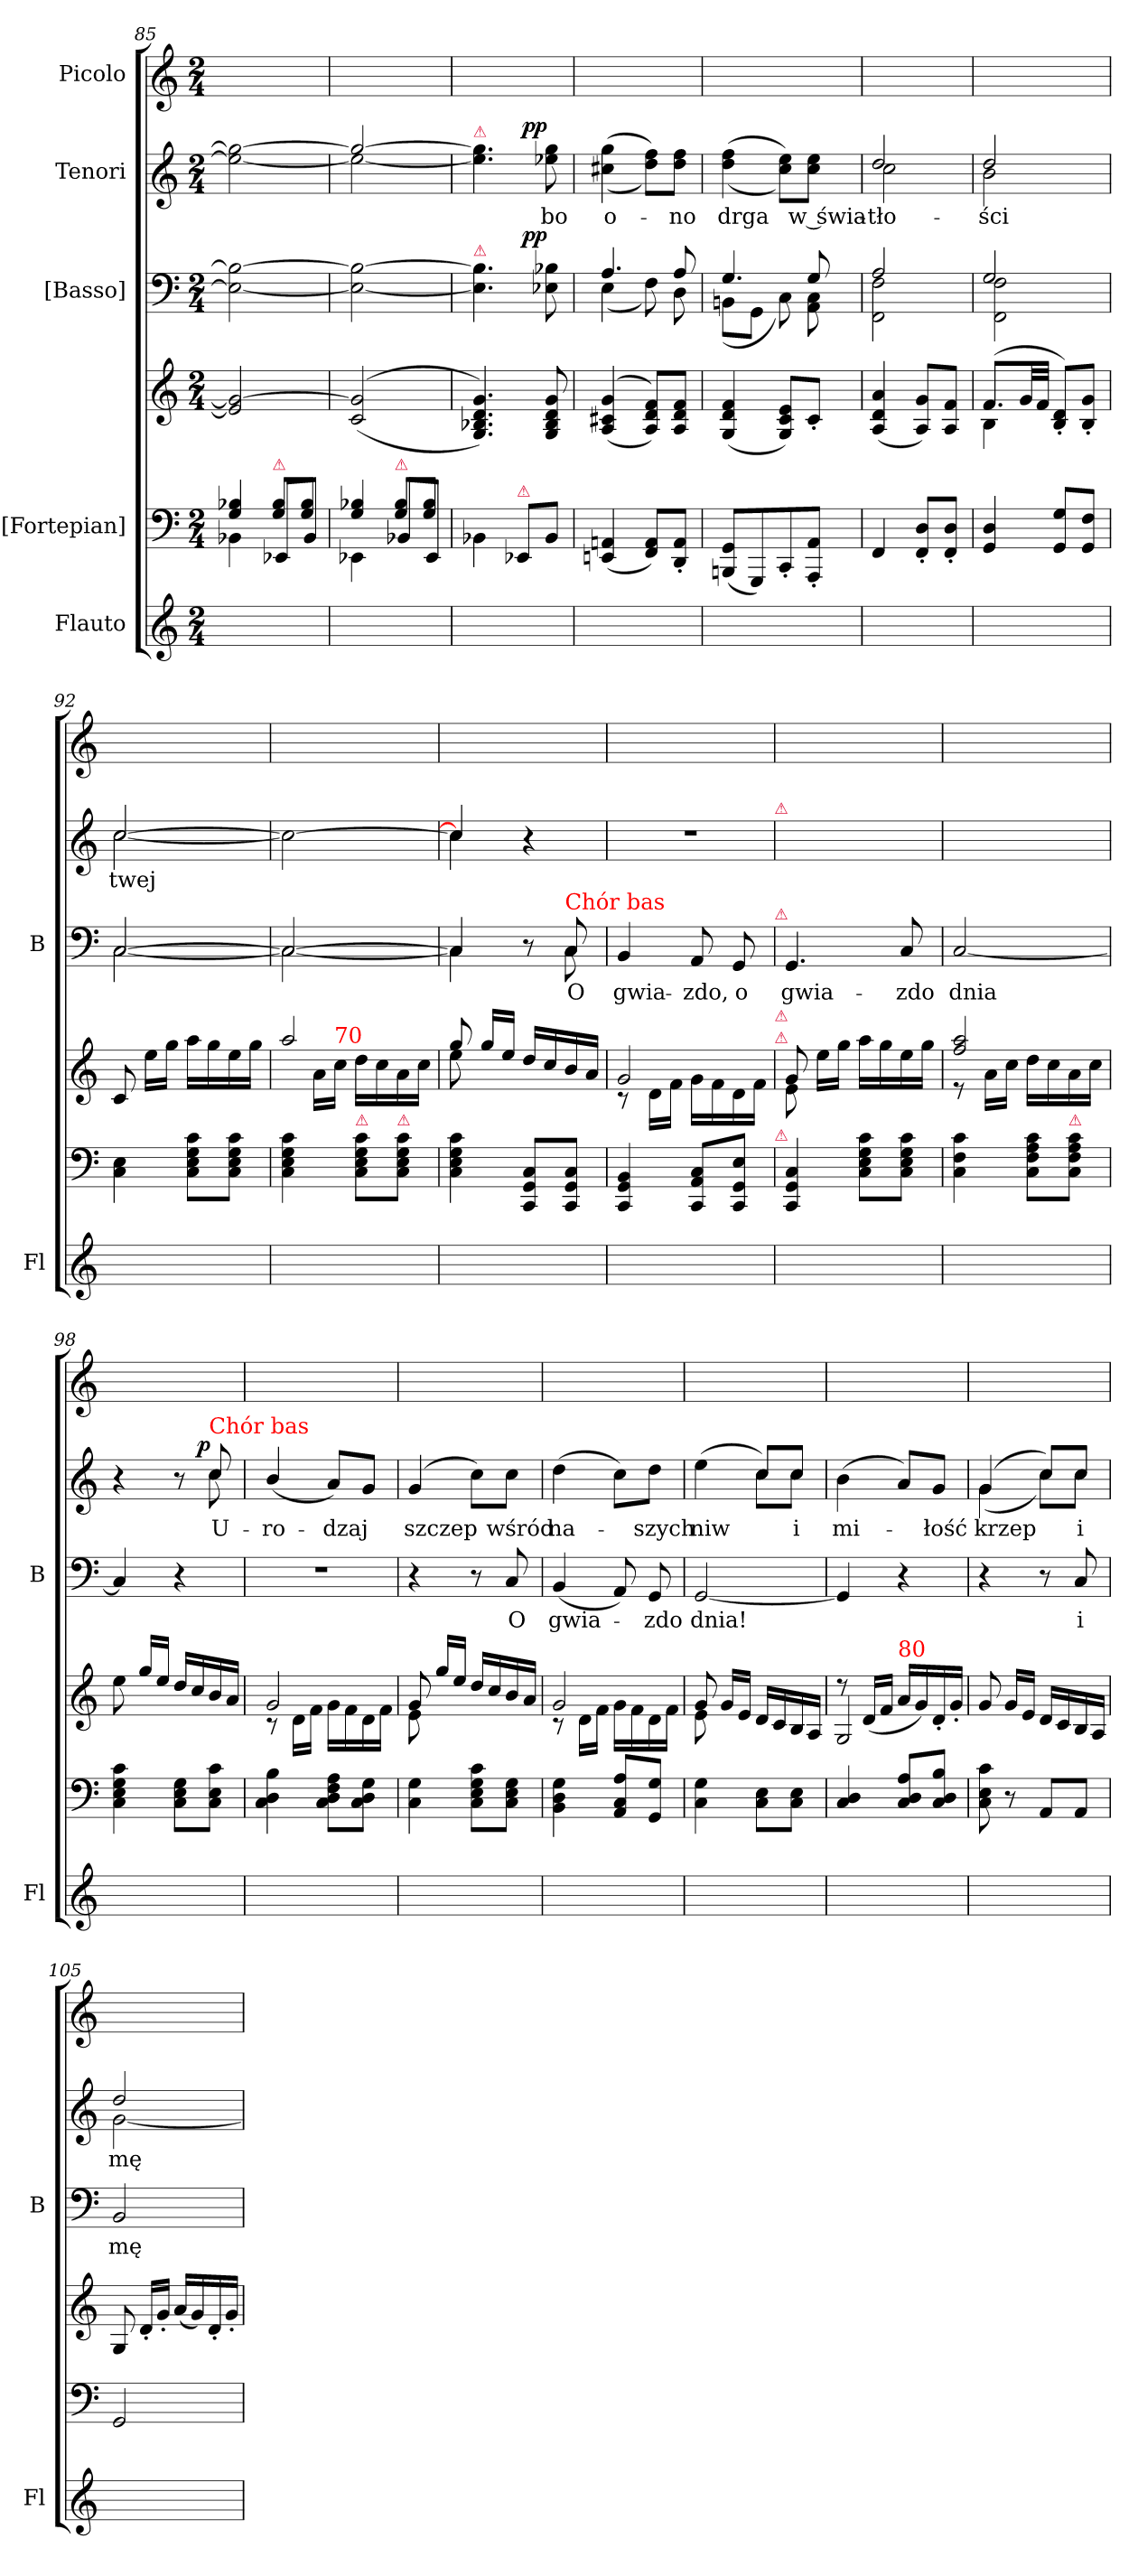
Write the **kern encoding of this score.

**kern	**kern	**kern	**kern	**text	**dynam	**kern	**text	**dynam	**kern
*part5	*part4	*part4	*part3	*part3	*part3	*part2	*part2	*part2	*part1
*staff6	*staff5	*staff4	*staff3	*staff3	*staff3	*staff2	*staff2	*staff2	*staff1
*I"Flauto	*I"[Fortepian]	*	*I"[Basso]	*	*	*I"Tenori	*	*	*I"Picolo
*I'Fl	*	*	*I'B	*	*	*	*	*	*
*clefG2	*clefF4	*clefG2	*clefF4	*	*	*clefG2	*	*	*clefG2
*	*	*	*	*	*	*ITrd8c12	*	*	*
*k[]	*k[]	*k[]	*k[]	*	*	*k[]	*	*	*k[]
*M2/4	*M2/4	*M2/4	*M2/4	*	*	*M2/4	*	*	*M2/4
=85	=85	=85	=85	=85	=85	=85	=85	=85	=85
*	*^	*	*	*	*	*	*	*	*
2ryy	4G/ 4B-X/	4BB-X\	2e-]/ 2g_/	2E-_>\ 2B-_>\	.	.	2e-_>\ 2g_>\	.	.	2ryy
!	!LO:TX:a:color=crimson:t=⚠	!	!	!	!	!	!	!	!	!
.	8G/ 8B-/L	8EE-X\L	.	.	.	.	.	.	.	.
.	8G/ 8B-/J	8BB-/J	.	.	.	.	.	.	.	.
=86	=86	=86	=86	=86	=86	=86	=86	=86	=86	=86
*	*	*	*	*	*	*	*^	*	*	*
2ryy	4G/ 4B-X/	4EE-X\	(>(>2c/ 2g]/	2E-_\ 2B-_\	.	.	2g/_	2e-i\_	.	.	2ryy
!	!LO:TX:a:color=crimson:t=⚠	!	!	!	!	!	!	!	!	!	!
.	8G/ 8B-/L	8BB-X\L	.	.	.	.	.	.	.	.	.
.	8G/ 8B-/J	8EE-/J	.	.	.	.	.	.	.	.	.
*	*	*	*	*	*	*	*v	*v	*	*	*
=87	=87	=87	=87	=87	=87	=87	=87	=87	=87	=87
!	!	!	!	!	!	!	!LO:TX:a:color=crimson:t=⚠	!	!	!
!	!	!	!	!LO:TX:a:color=crimson:t=⚠	!	!	!	!	!	!
*	*v	*v	*	*	*	*	*	*	*	*
2ryy	4BB-X\	4.G/ 4.B-X/ 4.d/ 4.g/))	4.E-]\ 4.B-]\	.	.	4.e-]\ 4.g]\	.	.	2ryy
!	!LO:TX:a:color=crimson:t=⚠	!	!	!	!	!	!	!	!
.	8EE-X/L	.	.	.	.	.	.	.	.
!	!	!	!	!	!LO:DY:a:rj	!	!	!LO:DY:a:rj	!
.	8BB-\J	8G/ 8B-/ 8d/ 8g/	8E-X\ 8B-X\	.	pp	8e-X\ 8g\	bo	pp	.
=88	=88	=88	=88	=88	=88	=88	=88	=88	=88
*	*	*	*^	*	*	*	*	*	*
2ryy	(4EEn/ 4AAn/	(<(>4A/ 4c#X/ 4g/	4.A/	(4E\	.	.	(<(>4c#X\ 4g\	o-	.	2ryy
.	8FF/ 8AA/L)	8A/ 8d/ 8f/L))	.	8F\)	.	.	8d\ 8f\L))	.	.	.
.	8DD'/ 8AA'/J	8A/ 8d/ 8f/J	8A/	8D\	.	.	8d\ 8f\J	-no	.	.
=89	=89	=89	=89	=89	=89	=89	=89	=89	=89	=89
2ryy	(8BBBn/ 8GG/L	(>4G/ 4d/ 4f/	4.G/	(>8BBn\L	.	.	(>(>4d\ 4f\	drga	.	2ryy
.	8GGG/)	.	.	8GG\J	.	.	.	.	.	.
.	8CC'/	8G/ 8c/ 8e/L)	.	8C\)	.	.	8c\ 8e\L))	.	.	.
.	8AAA'/ 8AA'/J	8c'/J	8G/	8AA\ 8C\	.	.	8c\ 8e\J	w świa-	.	.
=90	=90	=90	=90	=90	=90	=90	=90	=90	=90	=90
*	*	*	*	*	*	*	*^	*	*	*
2ryy	4FF/	(>4A/ 4d/ 4a/	2A/	2FF\ 2F\	.	.	2d/	2c\	-tło-	.	2ryy
.	8FF'/ 8D'/L	8A/ 8g/L)	.	.	.	.	.	.	.	.	.
.	8FF'/ 8D'/J	8A/ 8f/J	.	.	.	.	.	.	.	.	.
=91	=91	=91	=91	=91	=91	=91	=91	=91	=91	=91	=91
*	*	*^	*	*	*	*	*	*	*	*	*
2ryy	4GG/ 4D/	(8.f/L	4B\	2G/	2FF\ 2F\	.	.	2d/	2B\	-ści	.	2ryy
.	.	32g/LL	.	.	.	.	.	.	.	.	.	.
.	.	32f/JJJ	.	.	.	.	.	.	.	.	.	.
.	8GG/ 8G/L	8B'/ 8d'/L)	4ryy	.	.	.	.	.	.	.	.	.
.	8GG/ 8F/J	8B'/ 8g'/J	.	.	.	.	.	.	.	.	.	.
*	*	*v	*v	*	*	*	*	*	*	*	*	*
=92	=92	=92	=92	=92	=92	=92	=92	=92	=92	=92	=92
2ryy	4C\ 4E\	8c/	[>2C/	[>2C\	.	.	[>2c/	[>2c\	twej	.	2ryy
.	.	16ee\LL	.	.	.	.	.	.	.	.	.
.	.	16gg\JJ	.	.	.	.	.	.	.	.	.
.	8C\ 8E\ 8G\ 8c\L	16aa\LL	.	.	.	.	.	.	.	.	.
.	.	16gg\	.	.	.	.	.	.	.	.	.
.	8C\ 8E\ 8G\ 8c\J	16ee\	.	.	.	.	.	.	.	.	.
.	.	16gg\JJ	.	.	.	.	.	.	.	.	.
=93	=93	=93	=93	=93	=93	=93	=93	=93	=93	=93	=93
*	*	*^	*	*	*	*	*	*	*	*	*
2ryy	4C\ 4E\ 4G\ 4c\	2aa/	8ryy	2C/_	2C\_	.	.	2c\_	2c\yy_	.	.	2ryy
.	.	.	16a\LL	.	.	.	.	.	.	.	.	.
!	!	!	!LO:TX:a:color=red:t=70	!	!	!	!	!	!	!	!	!
.	.	.	16cc\JJ	.	.	.	.	.	.	.	.	.
!	!LO:TX:a:color=crimson:t=⚠	!	!	!	!	!	!	!	!	!	!	!
.	8C\ 8E\ 8G\ 8c\L	.	16dd\LL	.	.	.	.	.	.	.	.	.
.	.	.	16cc\	.	.	.	.	.	.	.	.	.
!	!LO:TX:a:color=crimson:t=⚠	!	!	!	!	!	!	!	!	!	!	!
.	8C\ 8E\ 8G\ 8c\J	.	16a\	.	.	.	.	.	.	.	.	.
.	.	.	16cc\JJ	.	.	.	.	.	.	.	.	.
=94	=94	=94	=94	=94	=94	=94	=94	=94	=94	=94	=94	=94
2ryy	4C\ 4E\ 4G\ 4c\	8gg/	8ee\	4C/]	4C\]	.	.	4c/]	4c\]	.	.	2ryy
.	.	16gg/LL	8ryy	.	.	.	.	.	.	.	.	.
.	.	16ee/JJ	.	.	.	.	.	.	.	.	.	.
.	8CC/ 8GG/ 8C/L	16dd/LL	4ryy	8r	8ryy	.	.	4r	4ryy	.	.	.
.	.	16cc/	.	.	.	.	.	.	.	.	.	.
!	!	!	!	!LO:TX:a:color=red:t=Chór bas	!	!	!	!	!	!	!	!
.	8CC/ 8GG/ 8C/J	16b/	.	8C/	8C\	O	.	.	.	.	.	.
.	.	16a/JJ	.	.	.	.	.	.	.	.	.	.
*	*	*	*	*v	*v	*	*	*	*	*	*	*
*	*	*	*	*	*	*	*v	*v	*	*	*
=95	=95	=95	=95	=95	=95	=95	=95	=95	=95	=95
2ryy	4CC/ 4GG/ 4BB/	2g/	8r	4BB/	gwia-	.	2r	.	.	2ryy
.	.	.	16d\LL	.	.	.	.	.	.	.
.	.	.	16f\JJ	.	.	.	.	.	.	.
.	8CC/ 8AA/ 8C/L	.	16g\LL	8AA/	-zdo,	.	.	.	.	.
.	.	.	16f\	.	.	.	.	.	.	.
.	8CC/ 8GG/ 8E/J	.	16d\	8GG/	o	.	.	.	.	.
.	.	.	16f\JJ	.	.	.	.	.	.	.
!	!	!	!	!	!	!	!LO:TX:a:color=crimson:t=⚠	!	!	!
!	!	!	!	!LO:TX:a:color=crimson:t=⚠	!	!	!	!	!	!
!	!	!	!LO:TX:a:color=crimson:t=⚠	!	!	!	!	!	!	!
!	!	!LO:TX:a:color=crimson:t=⚠	!	!	!	!	!	!	!	!
!	!LO:TX:a:color=crimson:t=⚠	!	!	!	!	!	!	!	!	!
=96	=96	=96	=96	=96	=96	=96	=96	=96	=96	=96
2ryy	4CC/ 4GG/ 4C/	8g/	8e\	4.GG/	gwia-	.	2ryy	.	.	2ryy
.	.	16ee\LL	8ryy	.	.	.	.	.	.	.
.	.	16gg\JJ	.	.	.	.	.	.	.	.
.	8C\ 8E\ 8G\ 8c\L	16aa\LL	4ryy	.	.	.	.	.	.	.
.	.	16gg\	.	.	.	.	.	.	.	.
.	8C\ 8E\ 8G\ 8c\J	16ee\	.	8C/	-zdo	.	.	.	.	.
.	.	16gg\JJ	.	.	.	.	.	.	.	.
=97	=97	=97	=97	=97	=97	=97	=97	=97	=97	=97
2ryy	4C\ 4F\ 4c\	2ff/ 2aa/	8r	[2C/	dnia	.	2ryy	.	.	2ryy
.	.	.	16a\LL	.	.	.	.	.	.	.
.	.	.	16cc\JJ	.	.	.	.	.	.	.
.	8C\ 8F\ 8A\ 8c\L	.	16dd\LL	.	.	.	.	.	.	.
.	.	.	16cc\	.	.	.	.	.	.	.
!	!LO:TX:a:color=crimson:t=⚠	!	!	!	!	!	!	!	!	!
.	8C\ 8F\ 8A\ 8c\J	.	16a\	.	.	.	.	.	.	.
.	.	.	16cc\JJ	.	.	.	.	.	.	.
*	*	*v	*v	*	*	*	*	*	*	*
=98	=98	=98	=98	=98	=98	=98	=98	=98	=98
*	*	*	*	*	*	*^	*	*	*
2ryy	4C\ 4E\ 4G\ 4c\	8ee\	4C/]	.	.	4r	4.ryy	.	.	2ryy
.	.	16gg/LL	.	.	.	.	.	.	.	.
.	.	16ee/JJ	.	.	.	.	.	.	.	.
.	8C\ 8E\ 8G\L	16dd/LL	4r	.	.	8r	.	.	.	.
.	.	16cc/	.	.	.	.	.	.	.	.
!	!	!	!	!	!	!LO:TX:a:color=red:t=Chór bas	!	!	!	!
!	!	!	!	!	!	!	!	!	!LO:DY:a:rj	!
.	8C\ 8E\ 8c\J	16b/	.	.	.	8c/	8c\	U-	p	.
.	.	16a/JJ	.	.	.	.	.	.	.	.
*	*	*	*	*	*	*v	*v	*	*	*
=99	=99	=99	=99	=99	=99	=99	=99	=99	=99
*	*	*^	*	*	*	*	*	*	*
2ryy	4C\ 4D\ 4B\	2g/	8r	2r	.	.	(4B/	-ro-	.	2ryy
.	.	.	16d\LL	.	.	.	.	.	.	.
.	.	.	16f\JJ	.	.	.	.	.	.	.
.	8C\ 8D\ 8F\ 8A\L	.	16g\LL	.	.	.	8A/L)	-dzaj	.	.
.	.	.	16f\	.	.	.	.	.	.	.
.	8C\ 8D\ 8G\J	.	16d\	.	.	.	8G/J	.	.	.
.	.	.	16f\JJ	.	.	.	.	.	.	.
=100	=100	=100	=100	=100	=100	=100	=100	=100	=100	=100
2ryy	4C\ 4G\	8g/	8e\	4r	.	.	(4G/	szczep	.	2ryy
.	.	16gg/LL	8ryy	.	.	.	.	.	.	.
.	.	16ee/JJ	.	.	.	.	.	.	.	.
.	8C\ 8E\ 8G\ 8c\L	16dd/LL	4ryy	8r	.	.	8c\L)	.	.	.
.	.	16cc/	.	.	.	.	.	.	.	.
!	!	!	!	!	!LO:LY:color=blue	!	!	!	!	!
.	8C\ 8E\ 8G\J	16b/	.	8Ci/	O	.	8c\J	wśród	.	.
.	.	16a/JJ	.	.	.	.	.	.	.	.
=101	=101	=101	=101	=101	=101	=101	=101	=101	=101	=101
!	!	!	!	!	!LO:LY:color=blue	!	!	!	!	!
2ryy	4BB\ 4D\ 4G\	2g/	8r	(4BBi/	gwia-	.	(4d\	na-	.	2ryy
.	.	.	16d\LL	.	.	.	.	.	.	.
.	.	.	16f\JJ	.	.	.	.	.	.	.
.	8AA/ 8C/ 8A/L	.	16g\LL	8AAi/)	.	.	8c\L)	.	.	.
.	.	.	16f\	.	.	.	.	.	.	.
!	!	!	!	!	!LO:LY:color=blue	!	!	!	!	!
.	8GG/ 8G/J	.	16d\	8GGi/	-zdo	.	8d\J	-szych	.	.
.	.	.	16f\JJ	.	.	.	.	.	.	.
=102	=102	=102	=102	=102	=102	=102	=102	=102	=102	=102
!	!	!	!	!	!LO:LY:color=blue	!	!	!	!	!
*	*	*	*	*	*	*	*^	*	*	*
2ryy	4C\ 4G\	8g/	8e\	[2GGi/	dnia!	.	(4e\	4ryy	niw	.	2ryy
.	.	16g/LL	8ryy	.	.	.	.	.	.	.	.
.	.	16e/JJ	.	.	.	.	.	.	.	.	.
.	8C\ 8E\L	16d/LL	4ryy	.	.	.	8c/L)	8c\L	.	.	.
.	.	16c/	.	.	.	.	.	.	.	.	.
.	8C\ 8E\J	16B/	.	.	.	.	8c/J	8c\J	i	.	.
.	.	16A/JJ	.	.	.	.	.	.	.	.	.
*	*	*	*	*	*	*	*v	*v	*	*	*
=103	=103	=103	=103	=103	=103	=103	=103	=103	=103	=103
2ryy	4C/ 4D/	2G/	8rdd	4GGi/]	.	.	(4B\	mi-	.	2ryy
.	.	.	(16d/LL	.	.	.	.	.	.	.
.	.	.	16f/JJ	.	.	.	.	.	.	.
!	!	!	!LO:TX:a:color=red:t=80	!	!	!	!	!	!	!
.	8C/ 8D/ 8A/L	.	16a/LL	4r	.	.	8A/L)	.	.	.
.	.	.	16g/)	.	.	.	.	.	.	.
.	8C/ 8D/ 8B/J	.	16d'/	.	.	.	8G/J	-łość	.	.
.	.	.	16g'/JJ	.	.	.	.	.	.	.
*	*	*v	*v	*	*	*	*	*	*	*
=104	=104	=104	=104	=104	=104	=104	=104	=104	=104
*	*	*	*	*	*	*^	*	*	*
2ryy	8C\ 8E\ 8c\	8g/	4r	.	.	(>4G/	(>4G\	krzep	.	2ryy
.	8r	16g/LL	.	.	.	.	.	.	.	.
.	.	16e/JJ	.	.	.	.	.	.	.	.
.	8AA/L	16d/LL	8r	.	.	8c/L)	8c\L)	.	.	.
.	.	16c/	.	.	.	.	.	.	.	.
!	!	!	!	!LO:LY:color=blue	!	!	!	!	!	!
.	8AA/J	16B/	8C/	i	.	8c/J	8c\J	i	.	.
.	.	16A/JJ	.	.	.	.	.	.	.	.
=105	=105	=105	=105	=105	=105	=105	=105	=105	=105	=105
2ryy	2GG/	8G/	2BB/	mę-	.	2d/	[2G\	mę-	.	2ryy
.	.	16d'/LL	.	.	.	.	.	.	.	.
.	.	16g'/JJ	.	.	.	.	.	.	.	.
.	.	(16a/LL	.	.	.	.	.	.	.	.
.	.	16g/)	.	.	.	.	.	.	.	.
.	.	16d'/	.	.	.	.	.	.	.	.
.	.	16g'/JJ	.	.	.	.	.	.	.	.
*	*	*	*	*	*	*v	*v	*	*	*
=	=	=	=	=	=	=	=	=	=
*-	*-	*-	*-	*-	*-	*-	*-	*-	*-
